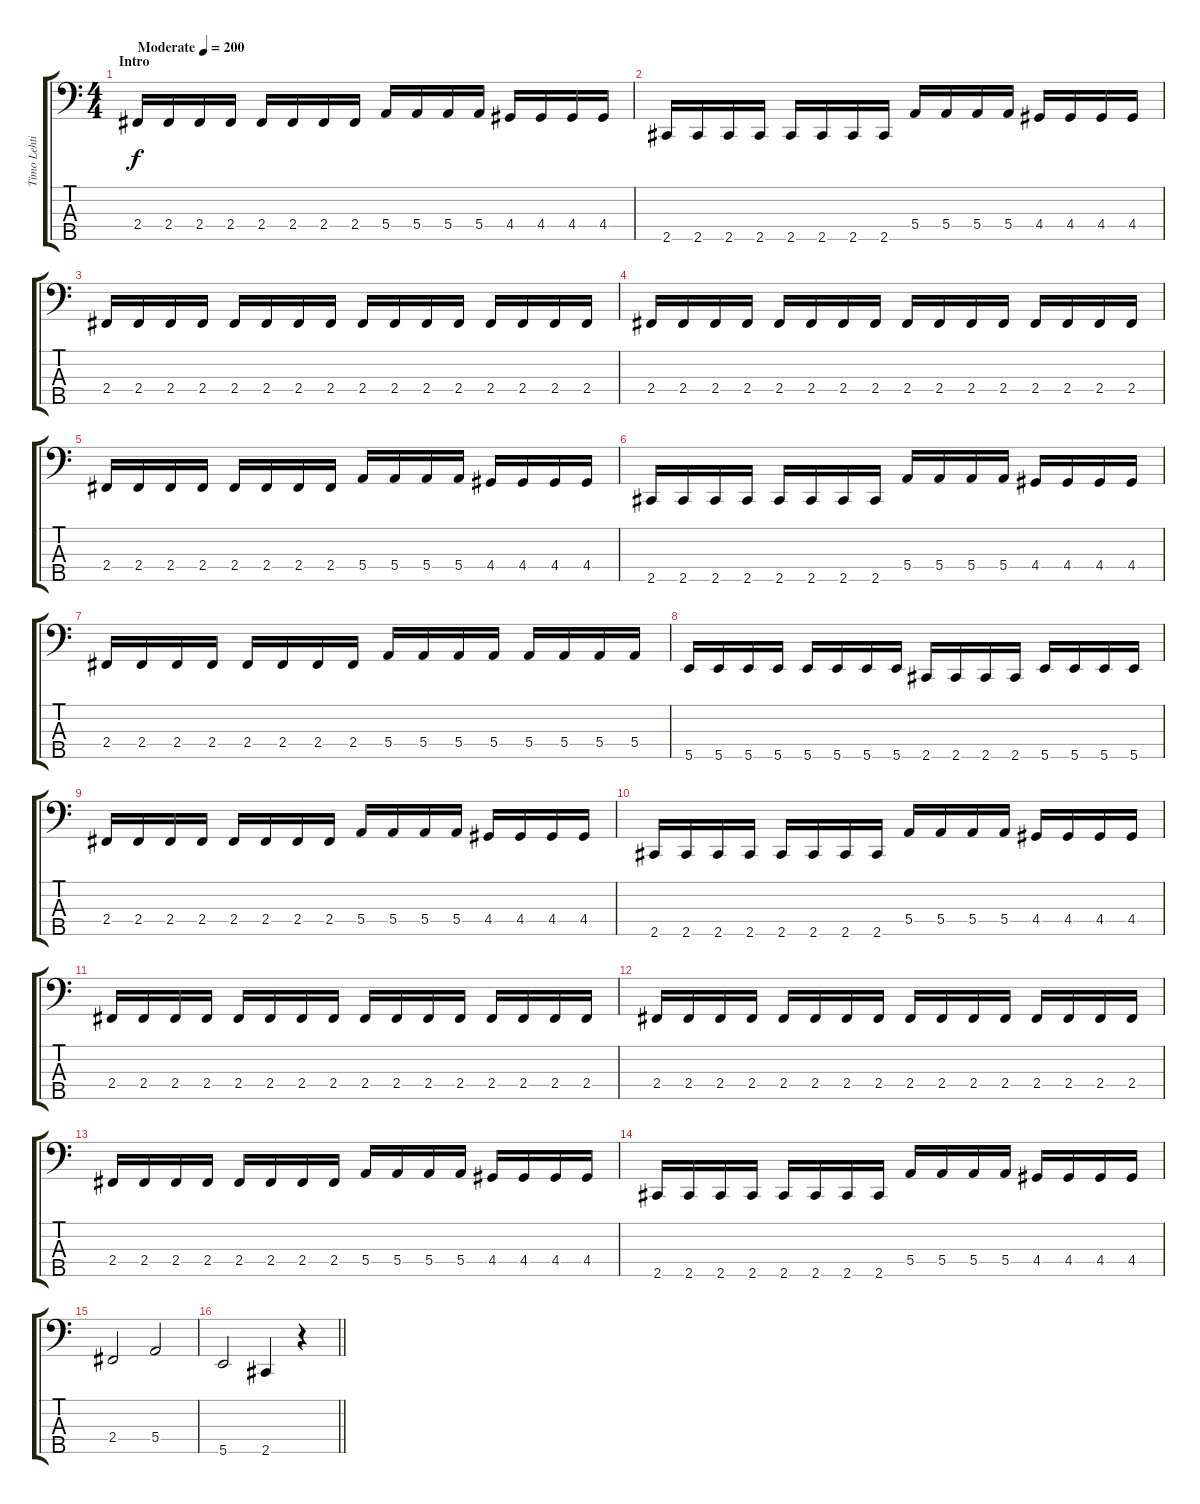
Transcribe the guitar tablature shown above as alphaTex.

\track ("Timo Lehtinen" "Timo Lehti") {instrument electricbassfinger}
\staff {score tabs}
\tuning (G2 D2 A1 E1 B0) {hide}
\ts (4 4)
\section ("" "Intro")
\tempo (200 "Moderate")
\clef f4
\ks c
2.4.16{dy f instrument electricbassfinger} 2.4.16 2.4.16 2.4.16 2.4.16 2.4.16 2.4.16 2.4.16 5.4.16 5.4.16 5.4.16 5.4.16 4.4.16 4.4.16 4.4.16 4.4.16 |
2.5.16 2.5.16 2.5.16 2.5.16 2.5.16 2.5.16 2.5.16 2.5.16 5.4.16 5.4.16 5.4.16 5.4.16 4.4.16 4.4.16 4.4.16 4.4.16 |
2.4.16 2.4.16 2.4.16 2.4.16 2.4.16 2.4.16 2.4.16 2.4.16 2.4.16 2.4.16 2.4.16 2.4.16 2.4.16 2.4.16 2.4.16 2.4.16 |
2.4.16 2.4.16 2.4.16 2.4.16 2.4.16 2.4.16 2.4.16 2.4.16 2.4.16 2.4.16 2.4.16 2.4.16 2.4.16 2.4.16 2.4.16 2.4.16 |
2.4.16 2.4.16 2.4.16 2.4.16 2.4.16 2.4.16 2.4.16 2.4.16 5.4.16 5.4.16 5.4.16 5.4.16 4.4.16 4.4.16 4.4.16 4.4.16 |
2.5.16 2.5.16 2.5.16 2.5.16 2.5.16 2.5.16 2.5.16 2.5.16 5.4.16 5.4.16 5.4.16 5.4.16 4.4.16 4.4.16 4.4.16 4.4.16 |
2.4.16 2.4.16 2.4.16 2.4.16 2.4.16 2.4.16 2.4.16 2.4.16 5.4.16 5.4.16 5.4.16 5.4.16 5.4.16 5.4.16 5.4.16 5.4.16 |
5.5.16 5.5.16 5.5.16 5.5.16 5.5.16 5.5.16 5.5.16 5.5.16 2.5.16 2.5.16 2.5.16 2.5.16 5.5.16 5.5.16 5.5.16 5.5.16 |
2.4.16 2.4.16 2.4.16 2.4.16 2.4.16 2.4.16 2.4.16 2.4.16 5.4.16 5.4.16 5.4.16 5.4.16 4.4.16 4.4.16 4.4.16 4.4.16 |
2.5.16 2.5.16 2.5.16 2.5.16 2.5.16 2.5.16 2.5.16 2.5.16 5.4.16 5.4.16 5.4.16 5.4.16 4.4.16 4.4.16 4.4.16 4.4.16 |
2.4.16 2.4.16 2.4.16 2.4.16 2.4.16 2.4.16 2.4.16 2.4.16 2.4.16 2.4.16 2.4.16 2.4.16 2.4.16 2.4.16 2.4.16 2.4.16 |
2.4.16 2.4.16 2.4.16 2.4.16 2.4.16 2.4.16 2.4.16 2.4.16 2.4.16 2.4.16 2.4.16 2.4.16 2.4.16 2.4.16 2.4.16 2.4.16 |
2.4.16 2.4.16 2.4.16 2.4.16 2.4.16 2.4.16 2.4.16 2.4.16 5.4.16 5.4.16 5.4.16 5.4.16 4.4.16 4.4.16 4.4.16 4.4.16 |
2.5.16 2.5.16 2.5.16 2.5.16 2.5.16 2.5.16 2.5.16 2.5.16 5.4.16 5.4.16 5.4.16 5.4.16 4.4.16 4.4.16 4.4.16 4.4.16 |
2.4.2 5.4.2 |
\barLineRight lightlight
5.5.2 2.5.4 r.4
